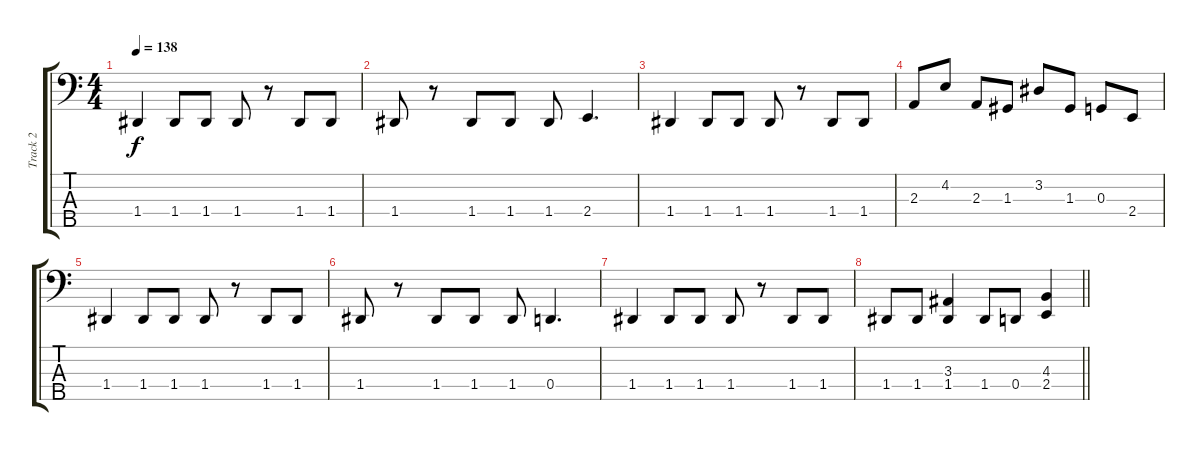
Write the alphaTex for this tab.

\track ("Track 2" "Track 2") {instrument electricbassfinger}
\staff {score tabs}
\tuning (F2 C2 G1 D1 A0) {hide}
\ts (4 4)
\tempo 138
\clef f4
\ks c
1.4.4{dy f} 1.4.8 1.4.8 1.4.8 r.8 1.4.8 1.4.8 |
1.4.8 r.8 1.4.8 1.4.8 1.4.8 2.4.4{d} |
1.4.4 1.4.8 1.4.8 1.4.8 r.8 1.4.8 1.4.8 |
2.3.8 4.2.8 2.3.8 1.3.8 3.2.8 1.3.8 0.3.8 2.4.8 |
1.4.4 1.4.8 1.4.8 1.4.8 r.8 1.4.8 1.4.8 |
1.4.8 r.8 1.4.8 1.4.8 1.4.8 0.4.4{d} |
1.4.4 1.4.8 1.4.8 1.4.8 r.8 1.4.8 1.4.8 |
\barLineRight lightlight
1.4.8 1.4.8 (3.3 1.4).4 1.4.8 0.4.8 (4.3 2.4).4
